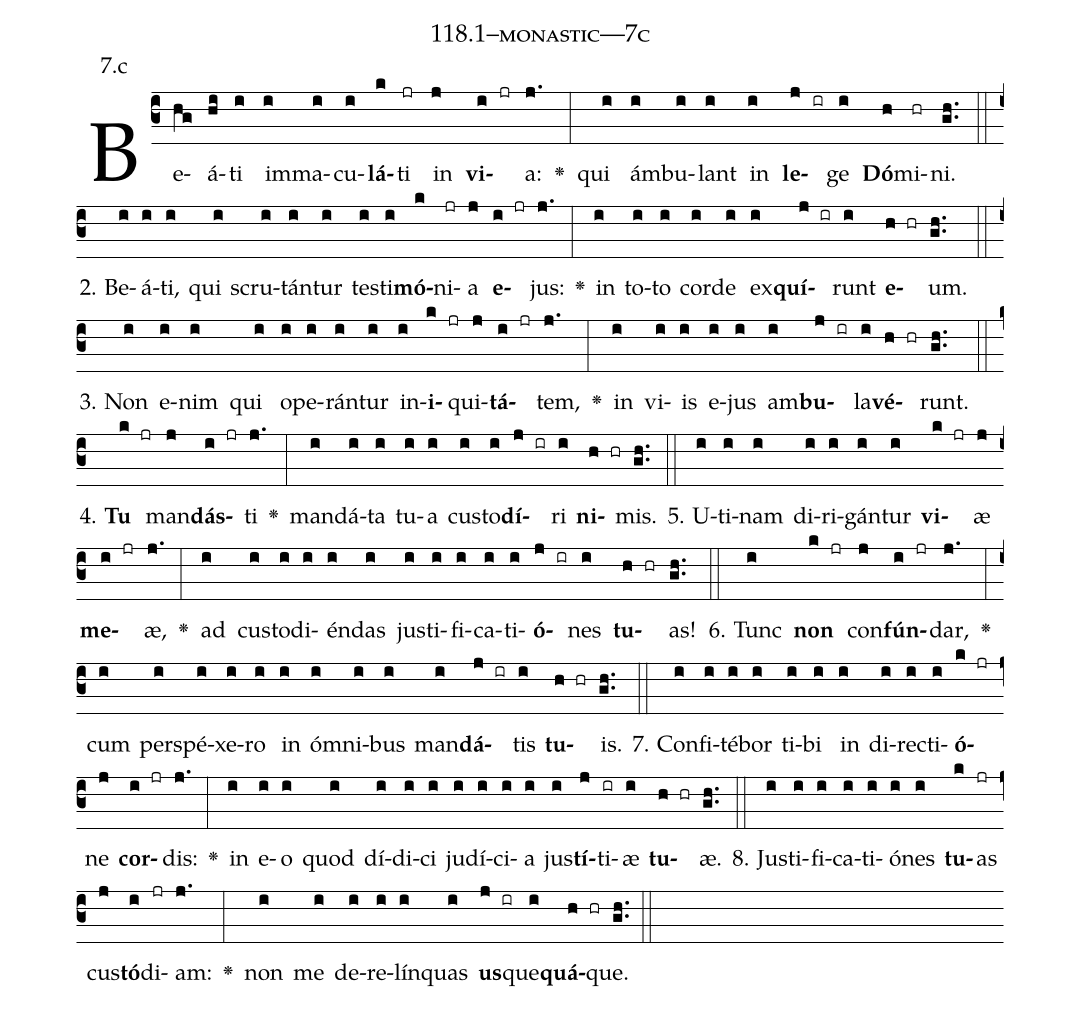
name: 118.1--monastic---7c;
annotation: 7.c;
%%
(c3)Be(hg)á(hi)ti(i) im(i)ma(i)cu(i)<b>lá</b>(k)ti(jr) in(j) <b>vi</b>(i jr)a:(j.) <v>\greheightstar</v>(:) qui(i) ám(i)bu(i)lant(i) in(i) <b>le</b>(j ir)ge(i) <b>Dó</b>(h)mi(hr)ni.(gh..) (::)
2. Be(i)á(i)ti,(i) qui(i) scru(i)tán(i)tur(i) tes(i)ti(i)<b>mó</b>(k)ni(jr)a(j) <b>e</b>(i jr)jus:(j.) <v>\greheightstar</v>(:) in(i) to(i)to(i) cor(i)de(i) ex(i)<b>quí</b>(j ir)runt(i) <b>e</b>(h hr)um.(gh..) (::)
3. Non(i) e(i)nim(i) qui(i) o(i)pe(i)rán(i)tur(i) in(i)<b>i</b>(k jr)qui(j)<b>tá</b>(i jr)tem,(j.) <v>\greheightstar</v>(:) in(i) vi(i)is(i) e(i)jus(i) am(i)<b>bu</b>(j ir)la(i)<b>vé</b>(h hr)runt.(gh..) (::)
4. <b>Tu</b>(k jr) man(j)<b>dás</b>(i jr)ti(j.) <v>\greheightstar</v>(:) man(i)dá(i)ta(i) tu(i)a(i) cus(i)to(i)<b>dí</b>(j ir)ri(i) <b>ni</b>(h hr)mis.(gh..) (::)
5. U(i)ti(i)nam(i) di(i)ri(i)gán(i)tur(i) <b>vi</b>(k jr)æ(j) <b>me</b>(i jr)æ,(j.) <v>\greheightstar</v>(:) ad(i) cus(i)to(i)di(i)én(i)das(i) jus(i)ti(i)fi(i)ca(i)ti(i)<b>ó</b>(j ir)nes(i) <b>tu</b>(h hr)as!(gh..) (::)
6. Tunc(i) <b>non</b>(k jr) con(j)<b>fún</b>(i jr)dar,(j.) <v>\greheightstar</v>(:) cum(i) per(i)spé(i)xe(i)ro(i) in(i) óm(i)ni(i)bus(i) man(i)<b>dá</b>(j ir)tis(i) <b>tu</b>(h hr)is.(gh..) (::)
7. Con(i)fi(i)té(i)bor(i) ti(i)bi(i) in(i) di(i)rec(i)ti(i)<b>ó</b>(k jr)ne(j) <b>cor</b>(i jr)dis:(j.) <v>\greheightstar</v>(:) in(i) e(i)o(i) quod(i) dí(i)di(i)ci(i) ju(i)dí(i)ci(i)a(i) jus(i)<b>tí</b>(j)ti(ir)æ(i) <b>tu</b>(h hr)æ.(gh..) (::)
8. Jus(i)ti(i)fi(i)ca(i)ti(i)ó(i)nes(i) <b>tu</b>(k)as(jr) cus(j)<b>tó</b>(i)di(jr)am:(j.) <v>\greheightstar</v>(:) non(i) me(i) de(i)re(i)lín(i)quas(i) <b>us</b>(j ir)que(i)<b>quá</b>(h hr)que.(gh..) (::)
